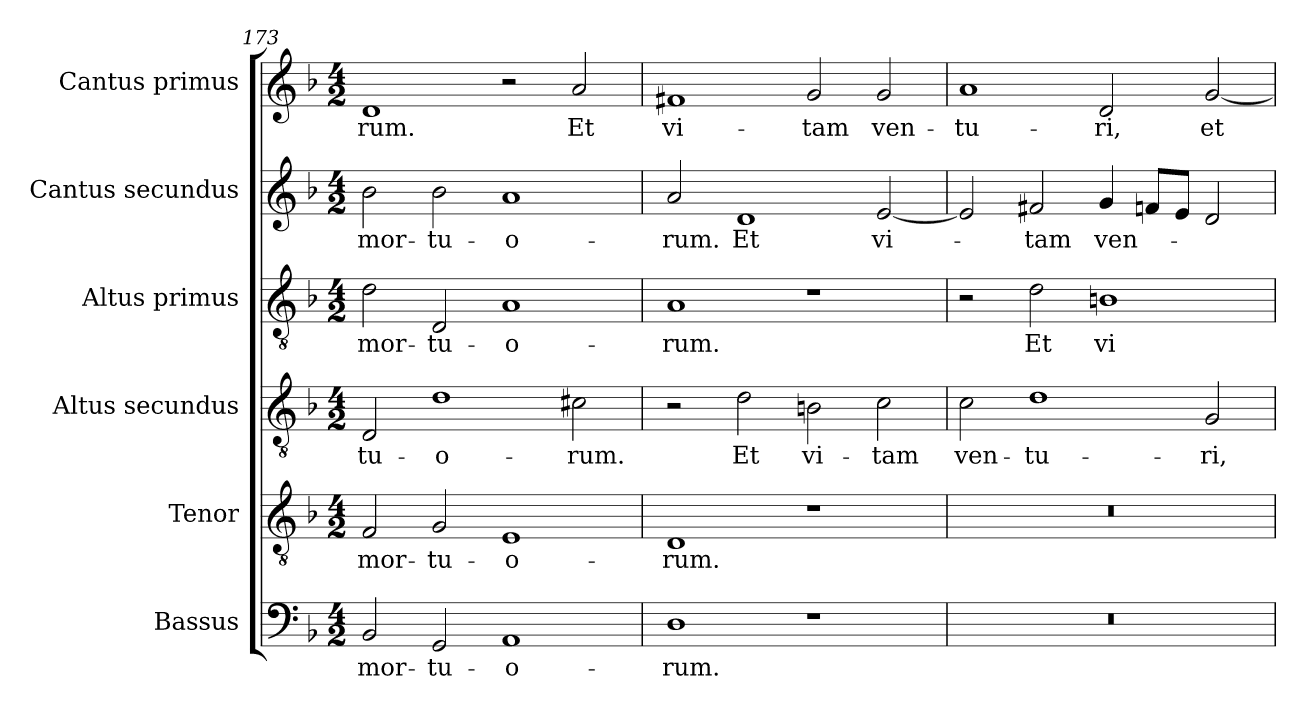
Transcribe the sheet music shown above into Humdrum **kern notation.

**kern	**text	**kern	**text	**kern	**text	**kern	**text	**kern	**text	**kern	**text
*part6	*part6	*part5	*part5	*part4	*part4	*part3	*part3	*part2	*part2	*part1	*part1
*staff6	*staff6	*staff5	*staff5	*staff4	*staff4	*staff3	*staff3	*staff2	*staff2	*staff1	*staff1
*I"Bassus	*	*I"Tenor	*	*I"Altus secundus	*	*I"Altus primus	*	*I"Cantus secundus	*	*I"Cantus primus	*
*I'B.	*	*I'T.	*	*	*	*I'A. I	*	*	*	*I'C. I	*
!!LO:LB:g=z
*clefF4	*	*clefGv2	*	*clefGv2	*	*clefGv2	*	*clefG2	*	*clefG2	*
*	*	*ITrd7c12	*	*ITrd7c12	*	*ITrd7c12	*	*	*	*	*
*k[b-]	*	*k[b-]	*	*k[b-]	*	*k[b-]	*	*k[b-]	*	*k[b-]	*
*d:	*	*d:	*	*d:	*	*d:	*	*d:	*	*d:	*
*M4/2	*	*M4/2	*	*M4/2	*	*M4/2	*	*M4/2	*	*M4/2	*
=173	=173	=173	=173	=173	=173	=173	=173	=173	=173	=173	=173
!	!LO:LY:b:color=#000000	!	!	!	!	!	!	!	!	!	!
!	!	!	!LO:LY:b:color=#000000	!	!	!	!	!	!	!	!
!	!	!	!	!	!LO:LY:b:color=#000000	!	!	!	!	!	!
!	!	!	!	!	!	!	!LO:LY:b:color=#000000	!	!	!	!
!	!	!	!	!	!	!	!	!	!LO:LY:b:color=#000000	!	!
!	!	!	!	!	!	!	!	!	!	!	!LO:LY:b:color=#000000
2BB-i/	mor-	2FFi/	mor-	2DDi/	-tu-	2Di\	mor-	2b-i\	mor-	1di	-rum.
!	!LO:LY:b:color=#000000	!	!	!	!	!	!	!	!	!	!
!	!	!	!LO:LY:b:color=#000000	!	!	!	!	!	!	!	!
!	!	!	!	!	!LO:LY:b:color=#000000	!	!	!	!	!	!
!	!	!	!	!	!	!	!LO:LY:b:color=#000000	!	!	!	!
!	!	!	!	!	!	!	!	!	!LO:LY:b:color=#000000	!	!
2GGi/	-tu-	2GGi/	-tu-	1Di	-o-	2DDi/	-tu-	2b-i\	-tu-	.	.
!	!LO:LY:b:color=#000000	!	!	!	!	!	!	!	!	!	!
!	!	!	!LO:LY:b:color=#000000	!	!	!	!	!	!	!	!
!	!	!	!	!	!	!	!LO:LY:b:color=#000000	!	!	!	!
!	!	!	!	!	!	!	!	!	!LO:LY:b:color=#000000	!	!
1AAi	-o-	1EEi	-o-	.	.	1AAi	-o-	1ai	-o-	2r	.
!	!	!	!	!	!LO:LY:b:color=#000000	!	!	!	!	!	!
!	!	!	!	!	!	!	!	!	!	!	!LO:LY:b:color=#000000
.	.	.	.	2C#Xi\	-rum.	.	.	.	.	2ai/	Et
=174	=174	=174	=174	=174	=174	=174	=174	=174	=174	=174	=174
!	!LO:LY:b:color=#000000	!	!	!	!	!	!	!	!	!	!
!	!	!	!LO:LY:b:color=#000000	!	!	!	!	!	!	!	!
!	!	!	!	!	!	!	!LO:LY:b:color=#000000	!	!	!	!
!	!	!	!	!	!	!	!	!	!LO:LY:b:color=#000000	!	!
!	!	!	!	!	!	!	!	!	!	!	!LO:LY:b:color=#000000
1Di	-rum.	1DDi	-rum.	2r	.	1AAi	-rum.	2ai/	-rum.	1f#Xi	vi-
!	!	!	!	!	!LO:LY:b:color=#000000	!	!	!	!	!	!
!	!	!	!	!	!	!	!	!	!LO:LY:b:color=#000000	!	!
.	.	.	.	2Di\	Et	.	.	1di	Et	.	.
!	!	!	!	!	!LO:LY:b:color=#000000	!	!	!	!	!	!
!	!	!	!	!	!	!	!	!	!	!	!LO:LY:b:color=#000000
1r	.	1r	.	2BBni\	vi-	1r	.	.	.	2gi/	-tam
!	!	!	!	!	!LO:LY:b:color=#000000	!	!	!	!	!	!
!	!	!	!	!	!	!	!	!	!LO:LY:b:color=#000000	!	!
!	!	!	!	!	!	!	!	!	!	!	!LO:LY:b:color=#000000
.	.	.	.	2Ci\	-tam	.	.	[2ei/	vi-	2gi/	ven-
=175	=175	=175	=175	=175	=175	=175	=175	=175	=175	=175	=175
!LO:N:vis=1	!	!LO:N:vis=1	!	!	!	!	!	!	!	!	!
!	!	!	!	!	!LO:LY:b:color=#000000	!	!	!	!	!	!
!	!	!	!	!	!	!	!	!	!	!	!LO:LY:b:color=#000000
0r	.	0r	.	2Ci\	ven-	2r	.	2ei/]	.	1ai	-tu-
!	!	!	!	!	!LO:LY:b:color=#000000	!	!	!	!	!	!
!	!	!	!	!	!	!	!LO:LY:b:color=#000000	!	!	!	!
!	!	!	!	!	!	!	!	!	!LO:LY:b:color=#000000	!	!
.	.	.	.	1Di	-tu-	2Di\	Et	2f#Xi/	-tam	.	.
!	!	!	!	!	!	!	!LO:LY:b:color=#000000	!	!	!	!
!	!	!	!	!	!	!	!	!	!LO:LY:b:color=#000000	!	!
!	!	!	!	!	!	!	!	!	!	!	!LO:LY:b:color=#000000
.	.	.	.	.	.	1BBni	vi-	4gi/	ven-	2di/	-ri,
.	.	.	.	.	.	.	.	8fni/L	.	.	.
.	.	.	.	.	.	.	.	8ei/J	.	.	.
!	!	!	!	!	!LO:LY:b:color=#000000	!	!	!	!	!	!
!	!	!	!	!	!	!	!	!	!	!	!LO:LY:b:color=#000000
.	.	.	.	2GGi/	-ri,	.	.	2di/	.	[2gi/	et
=	=	=	=	=	=	=	=	=	=	=	=
*-	*-	*-	*-	*-	*-	*-	*-	*-	*-	*-	*-
